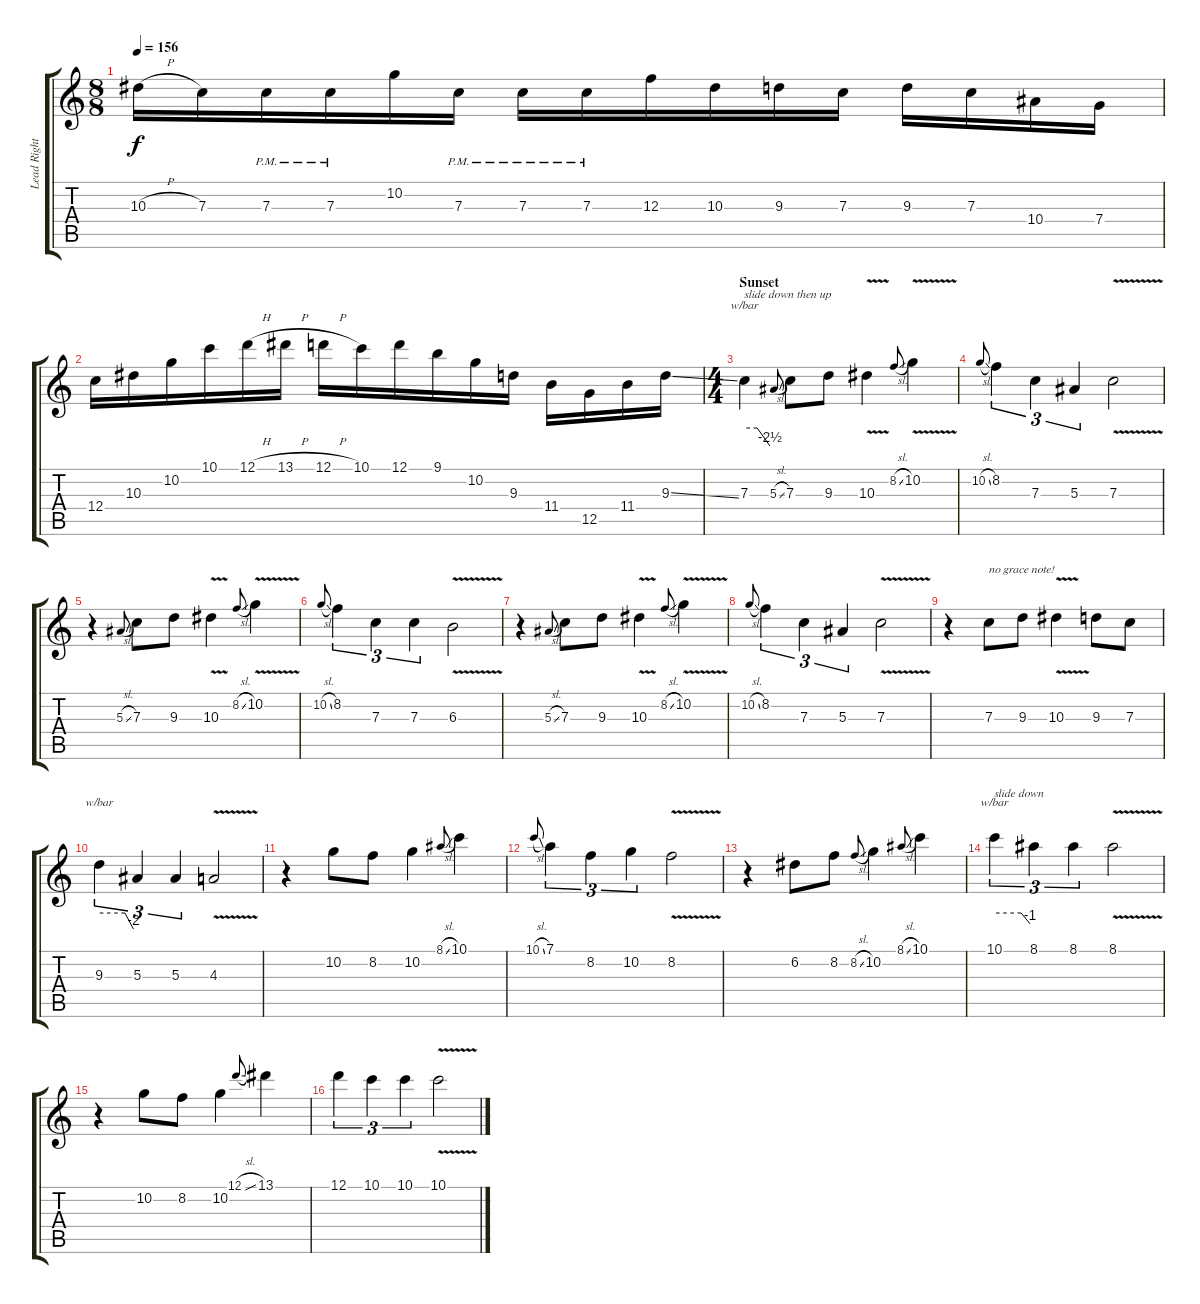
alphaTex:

\track ("Lead Right" "Lead Right") {instrument overdrivenguitar}
\staff {score tabs}
\tuning (D4 A3 F3 C3 G2 D2) {hide}
\ts (8 8)
\tempo 156
\clef g2
\ks c
10.3{h}.16{dy f} 7.3.16 7.3{pm}.16 7.3{pm}.16 10.2.16 7.3{pm}.16 7.3{pm}.16 7.3{pm}.16 12.3.16 10.3.16 9.3.16 7.3.16 9.3.16 7.3.16 10.4.16 7.4.16 |
12.4.16 10.3.16 10.2.16 10.1.16 12.1{h}.16 13.1{h}.16 12.1{h}.16 10.1.16 12.1.16 9.1.16 10.2.16 9.3.16 11.4.16 12.5.16 11.4.16 9.3{ss}.16 |
\ts (4 4)
\section ("" "Sunset")
7.3.4{tbe (custom default 0 0 30 0 60 -10) txt "slide down then up"} 5.3{sl}.8{gr onbeat} 7.3.8 9.3.8 10.3{v}.4 8.2{sl}.8{gr onbeat} 10.2{v}.4 |
10.2{sl}.8{gr onbeat} 8.2.4{tu (3 2)} 7.3.4{tu (3 2)} 5.3.4{tu (3 2)} 7.3{v}.2 |
r.4 5.3{sl}.8{gr onbeat} 7.3.8 9.3.8 10.3{v}.4 8.2{sl}.8{gr onbeat} 10.2{v}.4 |
10.2{sl}.8{gr onbeat} 8.2.4{tu (3 2)} 7.3.4{tu (3 2)} 7.3.4{tu (3 2)} 6.3{v}.2 |
r.4 5.3{sl}.8{gr onbeat} 7.3.8 9.3.8 10.3{v}.4 8.2{sl}.8{gr onbeat} 10.2{v}.4 |
10.2{sl}.8{gr onbeat} 8.2.4{tu (3 2)} 7.3.4{tu (3 2)} 5.3.4{tu (3 2)} 7.3{v}.2 |
r.4 7.3.8{txt "no grace note!"} 9.3.8 10.3{v}.4 9.3.8 7.3.8 |
9.3.4{tu (3 2) tbe (custom default 0 0 45 0 60 -8)} 5.3.4{tu (3 2)} 5.3.4{tu (3 2)} 4.3{v}.2 |
r.4 10.2.8 8.2.8 10.2.4 8.1{sl}.8{gr onbeat} 10.1.4 |
10.1{sl}.8{gr onbeat} 7.1.4{tu (3 2)} 8.2.4{tu (3 2)} 10.2.4{tu (3 2)} 8.2{v}.2 |
r.4 6.2.8 8.2.8 8.2{sl}.8{gr onbeat} 10.2.4 8.1{sl}.8{gr onbeat} 10.1.4 |
10.1.4{tu (3 2) tbe (custom default 0 0 45 0 60 -4) txt "slide down"} 8.1.4{tu (3 2)} 8.1.4{tu (3 2)} 8.1{v}.2 |
r.4 10.2.8 8.2.8 10.2.4 12.1{sl}.8{gr onbeat} 13.1.4 |
12.1.4{tu (3 2)} 10.1.4{tu (3 2)} 10.1.4{tu (3 2)} 10.1{v}.2
